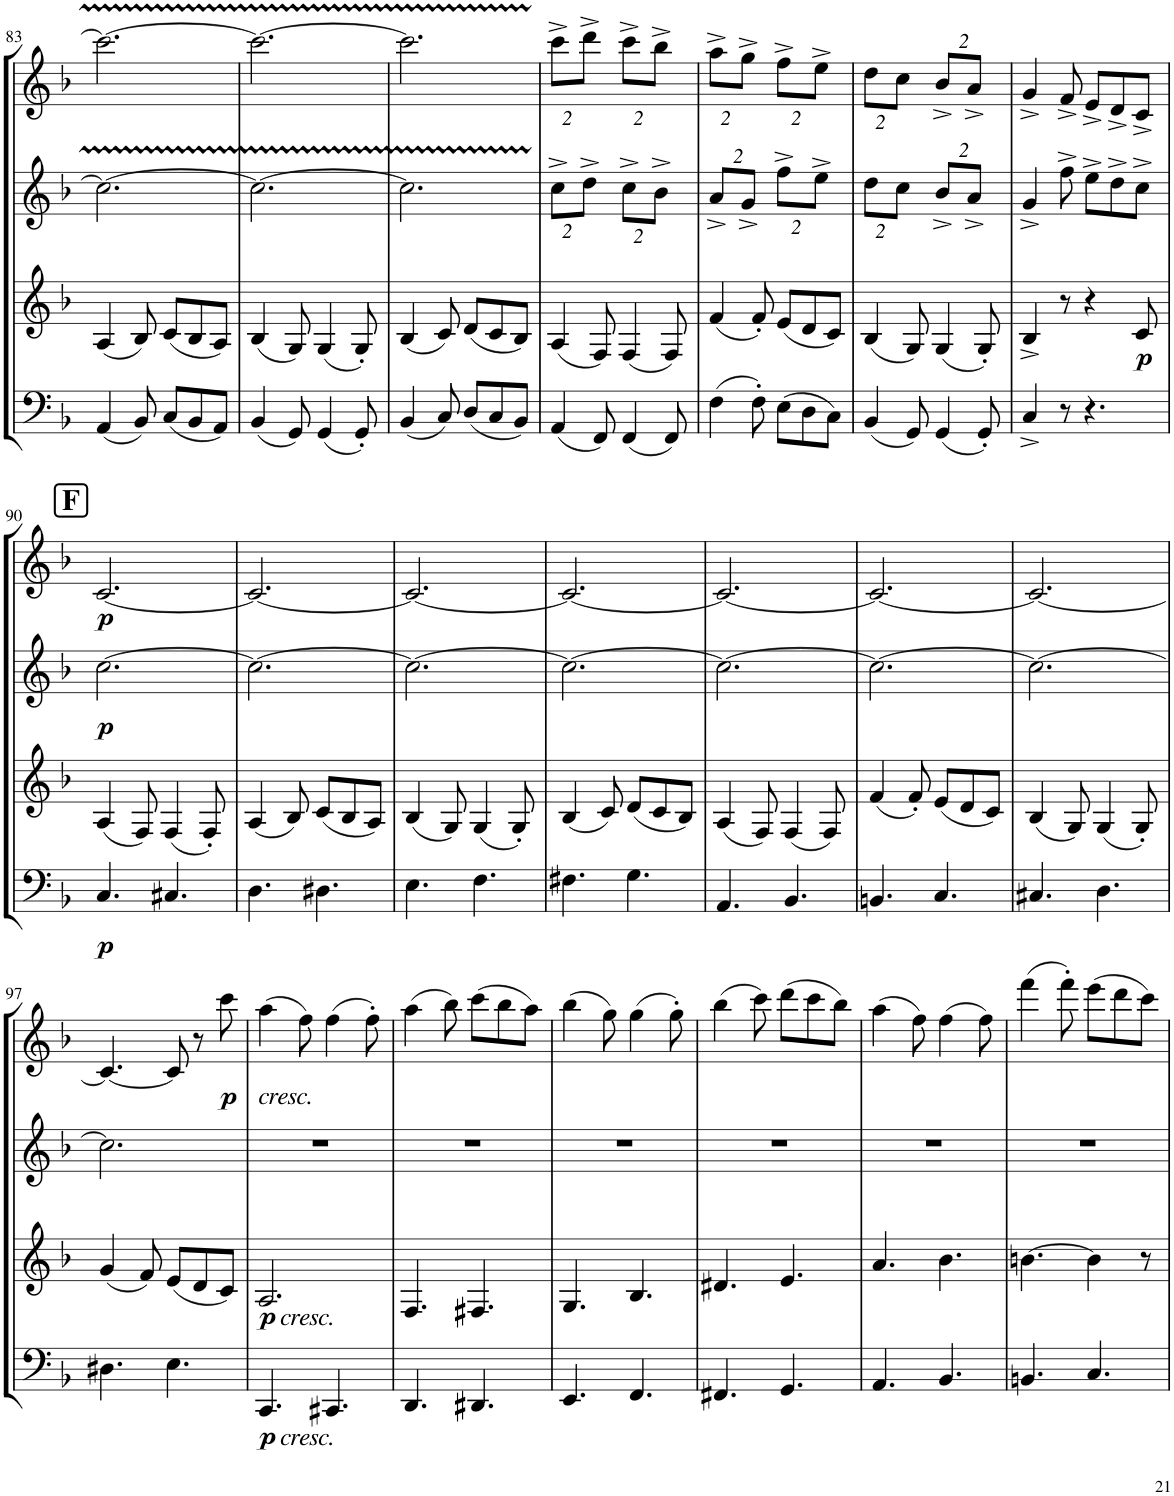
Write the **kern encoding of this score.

**kern	**dynam	**kern	**dynam	**kern	**dynam	**kern	**dynam
*part4	*part4	*part3	*part3	*part2	*part2	*part1	*part1
*staff4	*staff4	*staff3	*staff3	*staff2	*staff2	*staff1	*staff1
*I"Bassoon	*	*I"Bb Clarinet	*	*I"Oboe	*	*I"Flute	*
*I'Bsn	*	*I'Cl	*	*I'Ob	*	*I'Fl	*
!!LO:PB:g=z
*clefF4	*	*clefG2	*	*clefG2	*	*clefG2	*
*	*	*ITrd1c2	*	*	*	*	*
*k[b-]	*	*k[b-]	*	*k[b-]	*	*k[b-]	*
*M6/8	*	*M6/8	*	*M6/8	*	*M6/8	*
=83	=83	=83	=83	=83	=83	=83	=83
(4AA/	.	(4A/	.	2.cc\_	.	2.ccc\_	.
8BB-/)	.	8B-/)	.	.	.	.	.
(8C/L	.	(8c/L	.	.	.	.	.
8BB-/	.	8B-/	.	.	.	.	.
8AA/J)	.	8A/J)	.	.	.	.	.
=84	=84	=84	=84	=84	=84	=84	=84
(4BB-/	.	(4B-/	.	2.cc\_	.	2.ccc\_	.
8GG/)	.	8G/)	.	.	.	.	.
(4GG/	.	(4G/	.	.	.	.	.
8GG'/)	.	8G'/)	.	.	.	.	.
=85	=85	=85	=85	=85	=85	=85	=85
(4BB-/	.	(4B-/	.	2.cc\]	.	2.ccc\]	.
8C/)	.	8c/)	.	.	.	.	.
(8D/L	.	(8d/L	.	.	.	.	.
8C/	.	8c/	.	.	.	.	.
8BB-/J)	.	8B-/J)	.	.	.	.	.
=86	=86	=86	=86	=86	=86	=86	=86
*	*	*	*	*Xbrackettup	*	*Xbrackettup	*
(4AA/	.	(4A/	.	16%3cc^\L	.	16%3ccc^\L	.
.	.	.	.	16%3dd^\J	.	16%3ddd^\J	.
8FF/)	.	8F/)	.	.	.	.	.
(4FF/	.	(4F/	.	16%3cc^\L	.	16%3ccc^\L	.
.	.	.	.	16%3b-^\J	.	16%3bb-^\J	.
8FF/)	.	8F/)	.	.	.	.	.
=87	=87	=87	=87	=87	=87	=87	=87
(4F\	.	(4f/	.	16%3a^/L	.	16%3aa^\L	.
.	.	.	.	16%3g^/J	.	16%3gg^\J	.
8F'\)	.	8f'/)	.	.	.	.	.
(8E\L	.	(8e/L	.	16%3ff^\L	.	16%3ff^\L	.
8D\	.	8d/	.	.	.	.	.
.	.	.	.	16%3ee^\J	.	16%3ee^\J	.
8C\J)	.	8c/J)	.	.	.	.	.
=88	=88	=88	=88	=88	=88	=88	=88
(4BB-/	.	(4B-/	.	16%3dd\L	.	16%3dd\L	.
.	.	.	.	16%3cc\J	.	16%3cc\J	.
8GG/)	.	8G/)	.	.	.	.	.
(4GG/	.	(4G/	.	16%3b-^/L	.	16%3b-^/L	.
.	.	.	.	16%3a^/J	.	16%3a^/J	.
8GG'/)	.	8G'/)	.	.	.	.	.
=89	=89	=89	=89	=89	=89	=89	=89
4C^/	.	4B-^/	.	4g^/	.	4g^/	.
8r	.	8r	.	8ff^\	.	8f^/	.
4.r	.	4r	.	8ee^\L	.	8e^/L	.
.	.	.	.	8dd^\	.	8d^/	.
!	!	!	!LO:DY:b	!	!	!	!
.	.	8c/	p	8cc^\J	.	8c^/J	.
!!LO:LB:g=z
!!LO:REH:place=s1:a:B:cj:fs=14:t=F
=90	=90	=90	=90	=90	=90	=90	=90
!	!LO:DY:b	!	!	!	!LO:DY:b	!	!LO:DY:b
4.C/	p	(4A/	.	[2.cc\	p	[2.c/	p
.	.	8F/)	.	.	.	.	.
4.C#X/	.	(4F/	.	.	.	.	.
.	.	8F'/)	.	.	.	.	.
=91	=91	=91	=91	=91	=91	=91	=91
4.D\	.	(4A/	.	2.cc\_	.	2.c/_	.
.	.	8B-/)	.	.	.	.	.
4.D#X\	.	(8c/L	.	.	.	.	.
.	.	8B-/	.	.	.	.	.
.	.	8A/J)	.	.	.	.	.
=92	=92	=92	=92	=92	=92	=92	=92
4.E\	.	(4B-/	.	2.cc\_	.	2.c/_	.
.	.	8G/)	.	.	.	.	.
4.F\	.	(4G/	.	.	.	.	.
.	.	8G'/)	.	.	.	.	.
=93	=93	=93	=93	=93	=93	=93	=93
4.F#X\	.	(4B-/	.	2.cc\_	.	2.c/_	.
.	.	8c/)	.	.	.	.	.
4.G\	.	(8d/L	.	.	.	.	.
.	.	8c/	.	.	.	.	.
.	.	8B-/J)	.	.	.	.	.
=94	=94	=94	=94	=94	=94	=94	=94
4.AA/	.	(4A/	.	2.cc\_	.	2.c/_	.
.	.	8F/)	.	.	.	.	.
4.BB-/	.	(4F/	.	.	.	.	.
.	.	8F/)	.	.	.	.	.
=95	=95	=95	=95	=95	=95	=95	=95
4.BBn/	.	(4f/	.	2.cc\_	.	2.c/_	.
.	.	8f'/)	.	.	.	.	.
4.C/	.	(8e/L	.	.	.	.	.
.	.	8d/	.	.	.	.	.
.	.	8c/J)	.	.	.	.	.
=96	=96	=96	=96	=96	=96	=96	=96
4.C#X/	.	(4B-/	.	2.cc\_	.	2.c/_	.
.	.	8G/)	.	.	.	.	.
4.D\	.	(4G/	.	.	.	.	.
.	.	8G'/)	.	.	.	.	.
!!LO:LB:g=z
=97	=97	=97	=97	=97	=97	=97	=97
4.D#X\	.	(4g/	.	2.cc\]	.	4.c/_	.
.	.	8f/)	.	.	.	.	.
4.E\	.	(8e/L	.	.	.	8c/]	.
.	.	8d/	.	.	.	8r	.
!	!	!	!	!	!	!	!LO:DY:b
.	.	8c/J)	.	.	.	8ccc\	p
=98	=98	=98	=98	=98	=98	=98	=98
!	!	!	!	!	!	!LO:TX:b:i:t=cresc.	!
!	!	!LO:TX:b:i:t=cresc.	!	!	!	!	!
!LO:TX:b:i:t=cresc.	!	!	!	!	!	!	!
!	!LO:DY:b	!	!LO:DY:b	!	!	!	!
4.CC/	p	2.A/	p	2.r	.	(4aa\	.
.	.	.	.	.	.	8ff\)	.
4.CC#X/	.	.	.	.	.	(4ff\	.
.	.	.	.	.	.	8ff'\)	.
=99	=99	=99	=99	=99	=99	=99	=99
4.DD/	.	4.F/	.	2.r	.	(4aa\	.
.	.	.	.	.	.	8bb-\)	.
4.DD#X/	.	4.F#X/	.	.	.	(8ccc\L	.
.	.	.	.	.	.	8bb-\	.
.	.	.	.	.	.	8aa\J)	.
=100	=100	=100	=100	=100	=100	=100	=100
4.EE/	.	4.G/	.	2.r	.	(4bb-\	.
.	.	.	.	.	.	8gg\)	.
4.FF/	.	4.B-/	.	.	.	(4gg\	.
.	.	.	.	.	.	8gg'\)	.
=101	=101	=101	=101	=101	=101	=101	=101
4.FF#X/	.	4.d#X/	.	2.r	.	(4bb-\	.
.	.	.	.	.	.	8ccc\)	.
4.GG/	.	4.e/	.	.	.	(8ddd\L	.
.	.	.	.	.	.	8ccc\	.
.	.	.	.	.	.	8bb-\J)	.
=102	=102	=102	=102	=102	=102	=102	=102
4.AA/	.	4.a/	.	2.r	.	(4aa\	.
.	.	.	.	.	.	8ff\)	.
4.BB-/	.	4.b-\	.	.	.	(4ff\	.
.	.	.	.	.	.	8ff\)	.
=103	=103	=103	=103	=103	=103	=103	=103
4.BBn/	.	[4.bn\	.	2.r	.	(4fff\	.
.	.	.	.	.	.	8fff'\)	.
4.C/	.	4b\]	.	.	.	(8eee\L	.
.	.	.	.	.	.	8ddd\	.
.	.	8r	.	.	.	8ccc\J)	.
=	=	=	=	=	=	=	=
*-	*-	*-	*-	*-	*-	*-	*-
